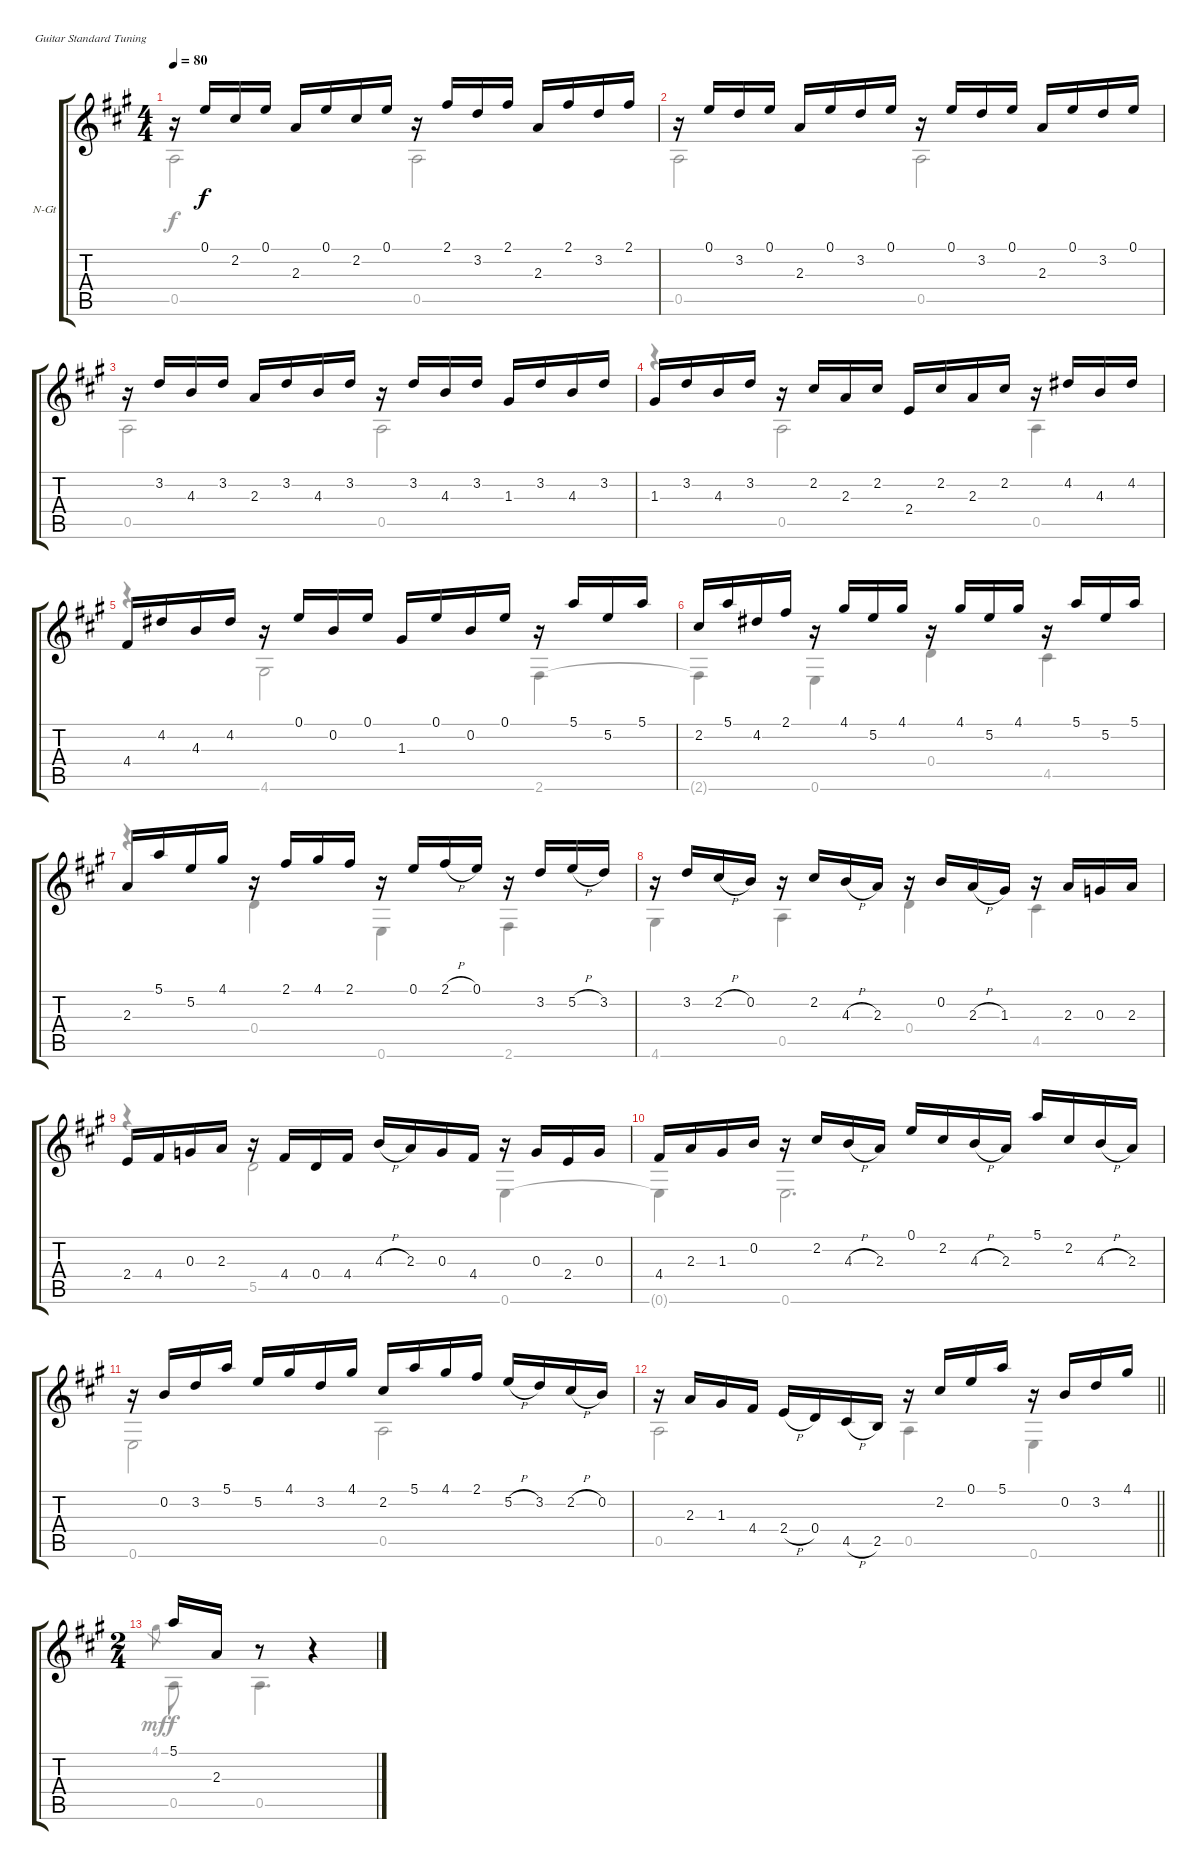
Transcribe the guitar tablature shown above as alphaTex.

\bracketExtendMode groupsimilarinstruments
\firstSystemTrackNameOrientation horizontal
\otherSystemsTrackNameOrientation horizontal
\track ("Prelude" "N-Gt") {instrument acousticguitarnylon}
\staff {score tabs}
\tuning (E4 B3 G3 D3 A2 E2)
\voice
\ts (4 4)
\beaming (8 2 2 2 2)
\tempo 80
\clef g2
\ks a
r.16{dy f instrument acousticguitarnylon} 0.1.16 2.2.16 0.1.16 2.3.16 0.1.16 2.2.16 0.1.16 r.16 2.1.16 3.2.16 2.1.16 2.3.16 2.1.16 3.2.16 2.1.16 |
r.16 0.1.16 3.2.16 0.1.16 2.3.16 0.1.16 3.2.16 0.1.16 r.16 0.1.16 3.2.16 0.1.16 2.3.16 0.1.16 3.2.16 0.1.16 |
r.16 3.2.16 4.3.16 3.2.16 2.3.16 3.2.16 4.3.16 3.2.16 r.16 3.2.16 4.3.16 3.2.16 1.3.16 3.2.16 4.3.16 3.2.16 |
1.3.16 3.2.16 4.3.16 3.2.16 r.16 2.2.16 2.3.16 2.2.16 2.4.16 2.2.16 2.3.16 2.2.16 r.16 4.2.16 4.3.16 4.2.16 |
4.4.16 4.2.16 4.3.16 4.2.16 r.16 0.1.16 0.2.16 0.1.16 1.3.16 0.1.16 0.2.16 0.1.16 r.16 5.1.16 5.2.16 5.1.16 |
2.2.16 5.1.16 4.2.16 2.1.16 r.16 4.1.16 5.2.16 4.1.16 r.16 4.1.16 5.2.16 4.1.16 r.16 5.1.16 5.2.16 5.1.16 |
2.3.16 5.1.16 5.2.16 4.1.16 r.16 2.1.16 4.1.16 2.1.16 r.16 0.1.16 2.1{h}.16 0.1.16 r.16 3.2.16 5.2{h}.16 3.2.16 |
r.16 3.2.16 2.2{h}.16 0.2.16 r.16 2.2.16 4.3{h}.16 2.3.16 r.16 0.2.16 2.3{h}.16 1.3.16 r.16 2.3.16 0.3.16 2.3.16 |
2.4.16 4.4.16 0.3.16 2.3.16 r.16 4.4.16 0.4.16 4.4.16 4.3{h}.16 2.3.16 0.3.16 4.4.16 r.16 0.3.16 2.4.16 0.3.16 |
4.4.16 2.3.16 1.3.16 0.2.16 r.16 2.2.16 4.3{h}.16 2.3.16 0.1.16 2.2.16 4.3{h}.16 2.3.16 5.1.16 2.2.16 4.3{h}.16 2.3.16 |
r.16 0.2.16 3.2.16 5.1.16 5.2.16 4.1.16 3.2.16 4.1.16 2.2.16 5.1.16 4.1.16 2.1.16 5.2{h}.16 3.2.16 2.2{h}.16 0.2.16 |
\barLineRight lightlight
r.16 2.3.16 1.3.16 4.4.16 2.4{h}.16 0.4.16 4.5{h}.16 2.5.16 r.16 2.2.16 0.1.16 5.1.16 r.16 0.2.16 3.2.16 4.1.16 |
\ts (2 4)
\beaming (8 2 2 2 2)
5.1.16 2.3.16 r.8 r.4
\voice
\clef g2
\ottava regular
\simile none
\ks a
0.5.2{dy f} 0.5.2 |
0.5.2 0.5.2 |
0.5.2 0.5.2 |
r.4 0.5.2 0.5.4 |
r.4 4.6.2 2.6.4 |
2.6{t}.4 0.6.4 0.4.4 4.5.4 |
r.4 0.4.4 0.6.4 2.6.4 |
4.6.4 0.5.4 0.4.4 4.5.4 |
r.4 5.5.2 0.6.4 |
0.6{t}.4 0.6.2{d} |
0.6.2 0.5.2 |
\barLineRight lightlight
0.5.2 0.5.4 0.6.4 |
4.1.8{gr dy mf} 0.5.8{dy f} 0.5.4{d}
